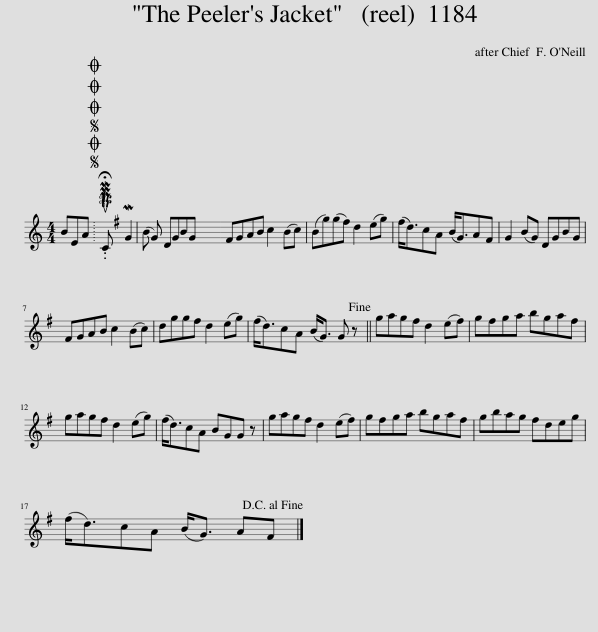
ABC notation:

X:1
L:1/8
M:4/4
I:linebreak $
K:C
V:1 treble
V:1
 BEA |SOSOOO .!fermata!PMTuC MG2 (B G) DGBG | ^FGAB c2 (Bc) | (Bg)(g^f) d2 (eg) | (^f<d)cA (B<G)A^F | %5
 G2 (BG) DGBG |$ ^FGAB c2 (Bc) | dgg^f d2 (eg) | (^f<d)cA (B<G) G z!fine! || gag^f d2 (ef) | %10
 g^fga bgaf |$ gag^f d2 (eg) | (^f<d)cA BGG z | gag^f d2 (ef) | g^fga bgaf | %15
 gbag ^fdeg |$ (^f<d)cA (B<G) A^F!D.C.! |] %17
